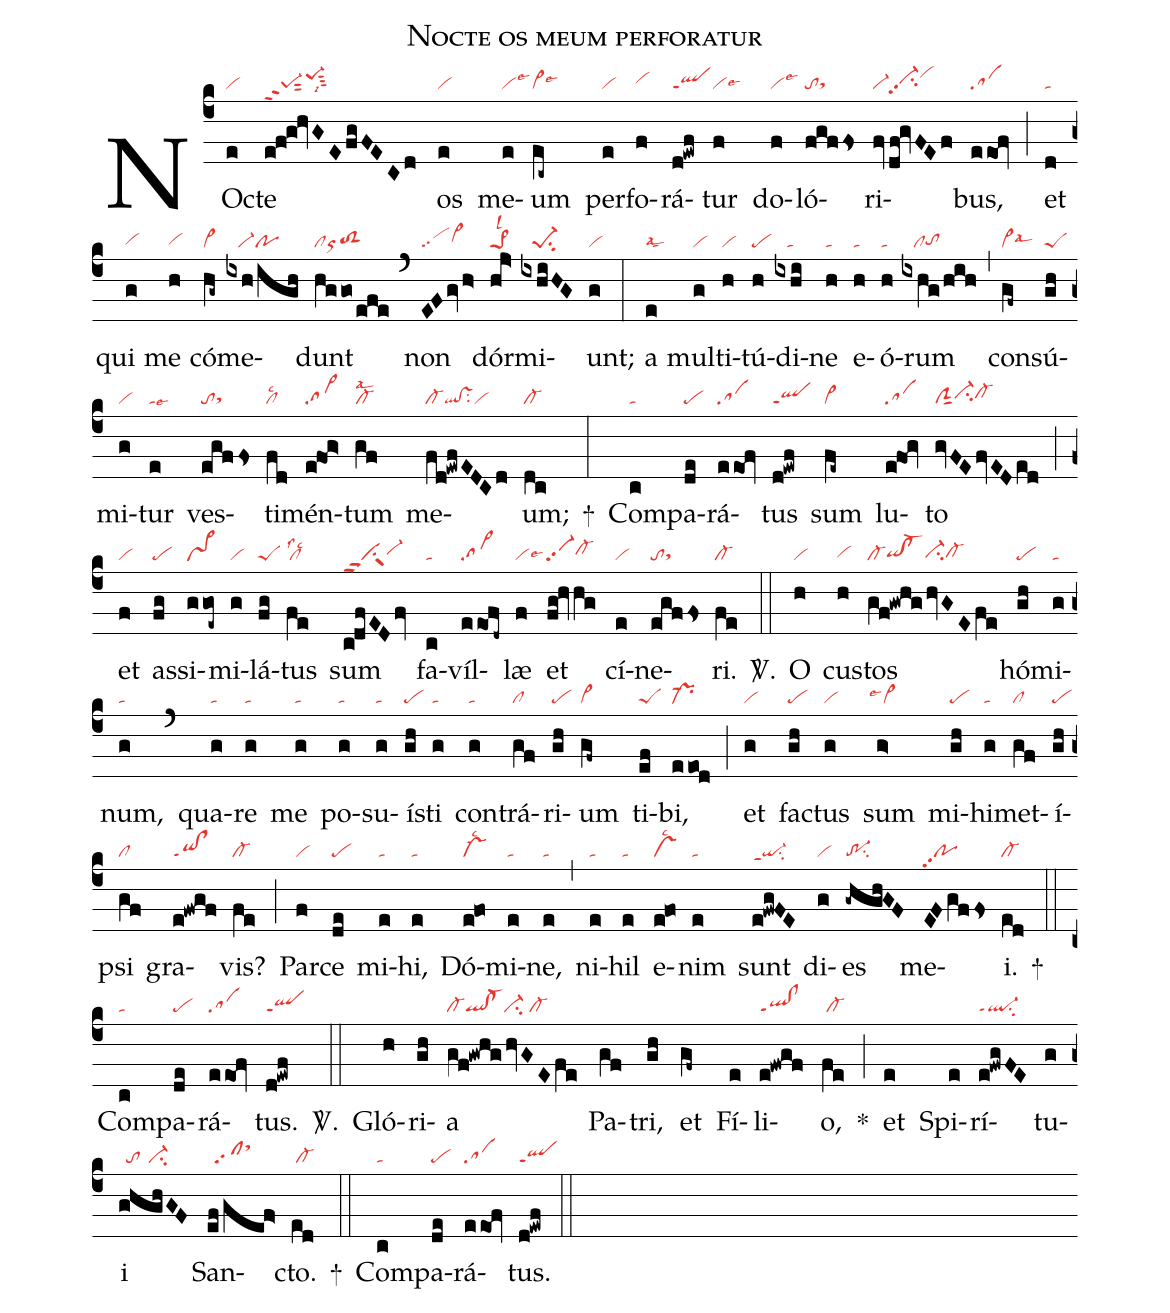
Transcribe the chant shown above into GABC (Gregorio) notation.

name: Nocte os meum perforatur;
nabc-lines:1;
%%
(c4)
NO(e|vi)cte(e!f!g!hvGEfgFECd|pe-1ppt2sut2pe-1hisut3lsi8) os(e|vi) me(e|vilse3)um(ec~|vi>lse6) per(e|vi)fo(f|vihh)rá(d!ewf|qlppt1)tur(f|vilse6) do(f|vilse3)ló(fgffs|tosthg)ri(fvdf!gvFEf|vi-vi-hhpp2su2vihj)bus,(eeOf|sa) (;)
et(d|ta) qui(g|vihg) me(h|vihg) có(hg~|vi>)me(ixh/igh|///vi-po)dunt(hggo/efe|clortoS2hg) (`)
non(EFgvh>|scvi>hh) dór(hj>|pe>1lsl2)mi(ixhiHG|///pe-1su2)unt;(g|vi) (:)
a(e|talsal2) mul(g|vi)ti(h|vi)tú(h|pe)di(ixhi|///ta)ne(h|ta) e(h|ta)ó(h|ta)rum(ixhg/hih|///cltohg) (,)
con(gf~|vi>lsal6)sú(gh|peS)mi(g|vi)tur(e|talse6) ves(egffs|tosthg)ti(fd|cllsc2)mén(efOg>|sa>)tum(gf|cl-lsal2) me(fd!ewfEDCd|cl-ql!vssu2vi)um;(dc|cl-) +(:)
Com(c|ta)pa(de|pe)rá(eeOf|sa)tus(d!ewf|qlppt1) sum(fe~|vi>) lu(efOg|sa)to(gvFEfvEDed|clSsut1ci-hhcl-hh) (;)
et(f|vi) as(fg|pe)si(ggoe~|vs>)mi(g|vi)lá(fg|peS)tus(fe|cllss2lsc2) sum(c!dfEDfv|vippu2su1suw1vi-hh) fa(c|ta)víl(eeofd~|sa>)læ(f|vilse6) et(fg!hvhg|vi-pp2cl-hh) cí(e|vi)ne(egffs|tosthg)ri.(fe|cl-) <sp>V/</sp>.(::)
O(h|vi) cus(h|vihg)tos(gf!gwhg/hvGEfe|cl-qihg!cl-hgci-hgcl-hg) hó(gh|pe)mi(g|ta)num,(g|ta) (`)
qua(g|ta)re(g|ta) me(g|ta) po(g|ta)su(g|ta)í(gh|pe)sti(g|ta) con(g|ta)trá(gf|cl)ri(gh|pe)um(gf~|vi>) ti(ef|peS)bi,(eeod|pr-) (;)
et(g|vi) fac(gh|pe)tus(g|vi) sum(g>|``vi>lse4) mi(gh|pe)hi(g|ta)met(gf|cl)í(gh|pe)psi(gf|cl) gra(e!fwgf|qi!clppt1)vis?(fe|cl-) (;)
Par(f|vi)ce(de|pe) mi(e|ta)hi,(e|ta) Dó(e!fo|vs-lsc2)mi(e|ta)ne,(e|ta) (,)
ni(e|ta)hil(e|ta) e(e!fo|vslsc2)nim(e|ta) sunt(e!fwg!FE|qi-ppt1su2) di(g|vi)es(-ghgh!GF|tr-1su2) me(EFgffs|popp2)i.(ed|cl-) +(::)
Com(c|ta)pa(de|pe)rá(eeOf|sa)tus.(d!ewf|qlppt1) <sp>V/</sp>.(::)
Gló(h)ri(gh)a(gf!gwhghvGEfe|cl-ql!cl-ci-/cl-) Pa(gf)tri,(gh)
et(gf~) Fí(e)li(e!fwgf|ql!clppt1)o,(fe|/cl-) *(;)
et(e) Spi(e)rí(e!fwgFE|ql-ppt1su2)tu(g)i(ghghGF|//to//ci-) San(ef/gef>|//sfsthk)cto.(ed|/cl-) +(::)
Com(c|ta)pa(de|pe)rá(eeOf|sa)tus.(d!ewf|qlppt1) (::)
